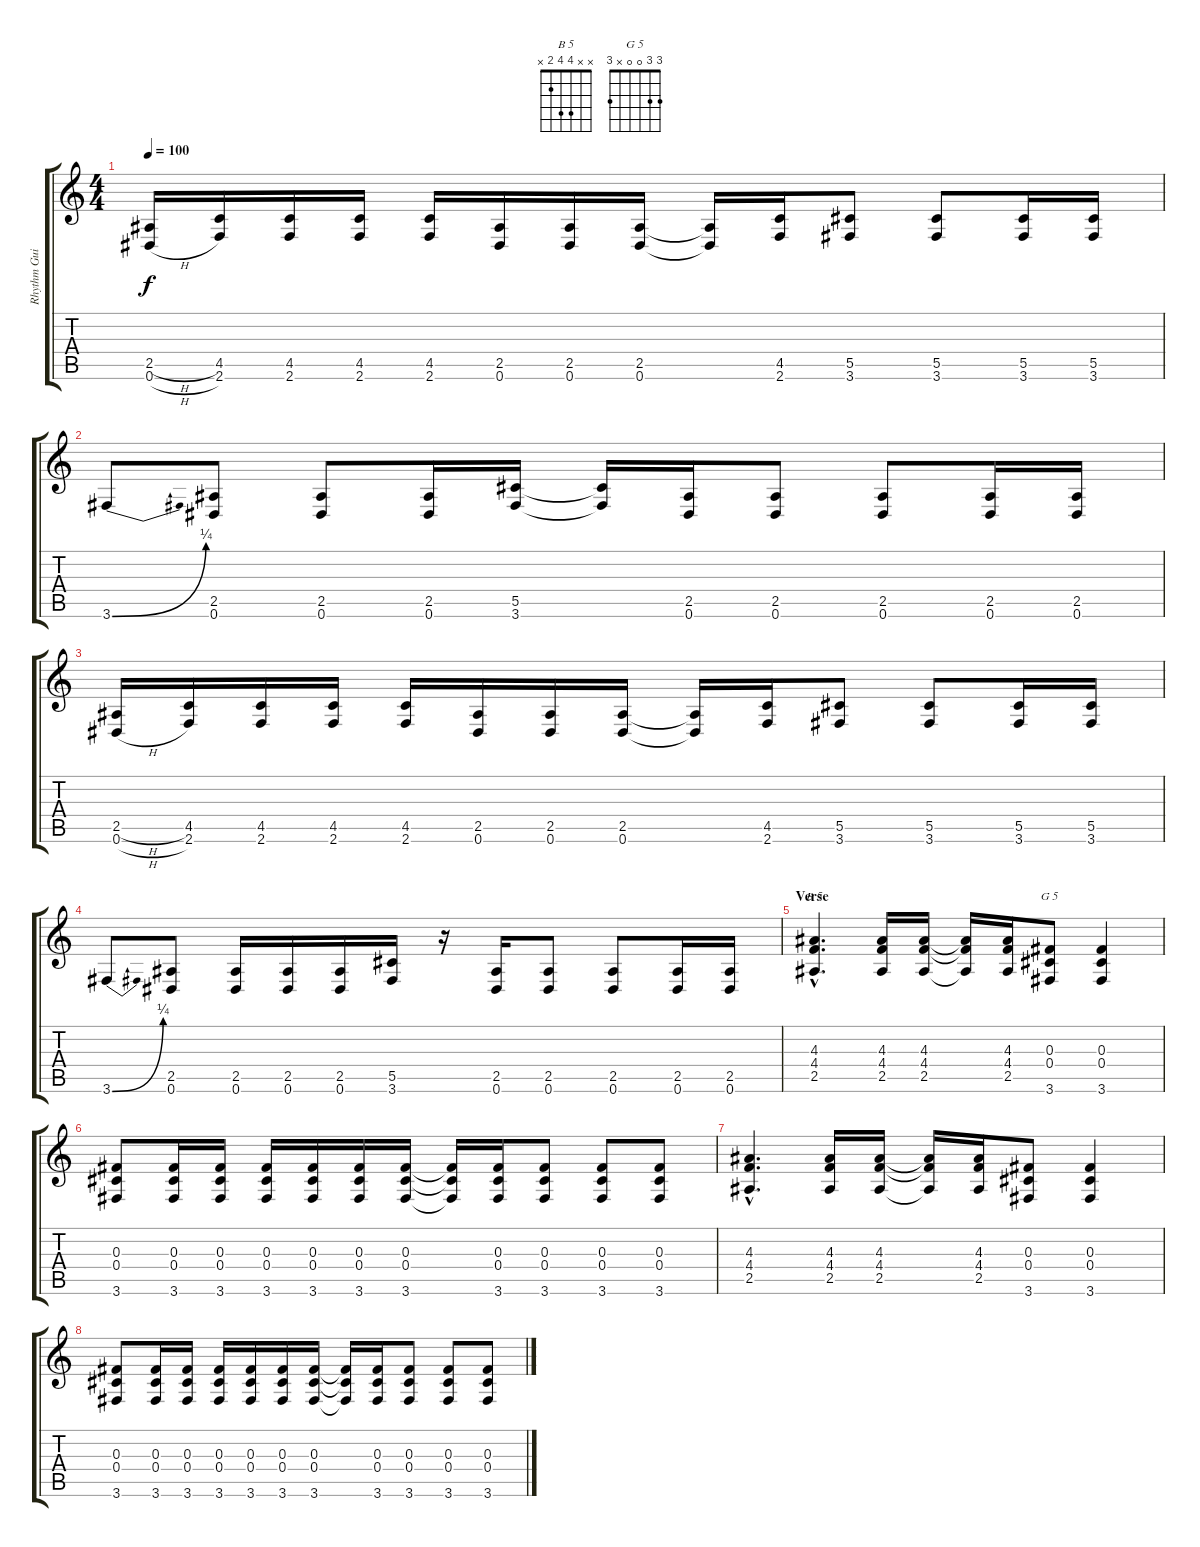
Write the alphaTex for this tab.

\track ("Rhythm Guitar 1" "Rhythm Gui") {instrument distortionguitar}
\staff {score tabs}
\tuning (Eb4 Bb3 Gb3 Db3 Ab2 Eb2) {hide}
\chord ("B 5" x x 4 4 2 x)
\chord ("G 5" 3 3 0 0 x 3)
\ts (4 4)
\tempo 100
\clef g2
\ks c
(2.5{h} 0.6{h}).16{dy f} (4.5 2.6).16 (4.5 2.6).16 (4.5 2.6).16 (4.5 2.6).16 (2.5 0.6).16 (2.5 0.6).16 (2.5 0.6).16 (2.5{t} 0.6{t}).16 (4.5 2.6).16 (5.5 3.6).8 (5.5 3.6).8 (5.5 3.6).16 (5.5 3.6).16 |
3.6{be (bend 0 0 60 1)}.8 (2.5 0.6).8 (2.5 0.6).8 (2.5 0.6).16 (5.5 3.6).16 (5.5{t} 3.6{t}).16 (2.5 0.6).16 (2.5 0.6).8 (2.5 0.6).8 (2.5 0.6).16 (2.5 0.6).16 |
(2.5{h} 0.6{h}).16 (4.5 2.6).16 (4.5 2.6).16 (4.5 2.6).16 (4.5 2.6).16 (2.5 0.6).16 (2.5 0.6).16 (2.5 0.6).16 (2.5{t} 0.6{t}).16 (4.5 2.6).16 (5.5 3.6).8 (5.5 3.6).8 (5.5 3.6).16 (5.5 3.6).16 |
3.6{be (bend 0 0 60 1)}.8 (2.5 0.6).8 (2.5 0.6).16 (2.5 0.6).16 (2.5 0.6).16 (5.5 3.6).16 r.16 (2.5 0.6).16 (2.5 0.6).8 (2.5 0.6).8 (2.5 0.6).16 (2.5 0.6).16 |
\section ("" "Verse")
(4.3{hac} 4.4{hac} 2.5{hac}).4{d ch "B 5"} (4.3 4.4 2.5).16 (4.3 4.4 2.5).16 (4.3{t} 4.4{t} 2.5{t}).16 (4.3 4.4 2.5).16 (0.3 0.4 3.6).8{ch "G 5"} (0.3 0.4 3.6).4 |
(0.3 0.4 3.6).8 (0.3 0.4 3.6).16 (0.3 0.4 3.6).16 (0.3 0.4 3.6).16 (0.3 0.4 3.6).16 (0.3 0.4 3.6).16 (0.3 0.4 3.6).16 (0.3{t} 0.4{t} 3.6{t}).16 (0.3 0.4 3.6).16 (0.3 0.4 3.6).8 (0.3 0.4 3.6).8 (0.3 0.4 3.6).8 |
(4.3{hac} 4.4{hac} 2.5{hac}).4{d} (4.3 4.4 2.5).16 (4.3 4.4 2.5).16 (4.3{t} 4.4{t} 2.5{t}).16 (4.3 4.4 2.5).16 (0.3 0.4 3.6).8 (0.3 0.4 3.6).4 |
(0.3 0.4 3.6).8 (0.3 0.4 3.6).16 (0.3 0.4 3.6).16 (0.3 0.4 3.6).16 (0.3 0.4 3.6).16 (0.3 0.4 3.6).16 (0.3 0.4 3.6).16 (0.3{t} 0.4{t} 3.6{t}).16 (0.3 0.4 3.6).16 (0.3 0.4 3.6).8 (0.3 0.4 3.6).8 (0.3 0.4 3.6).8
